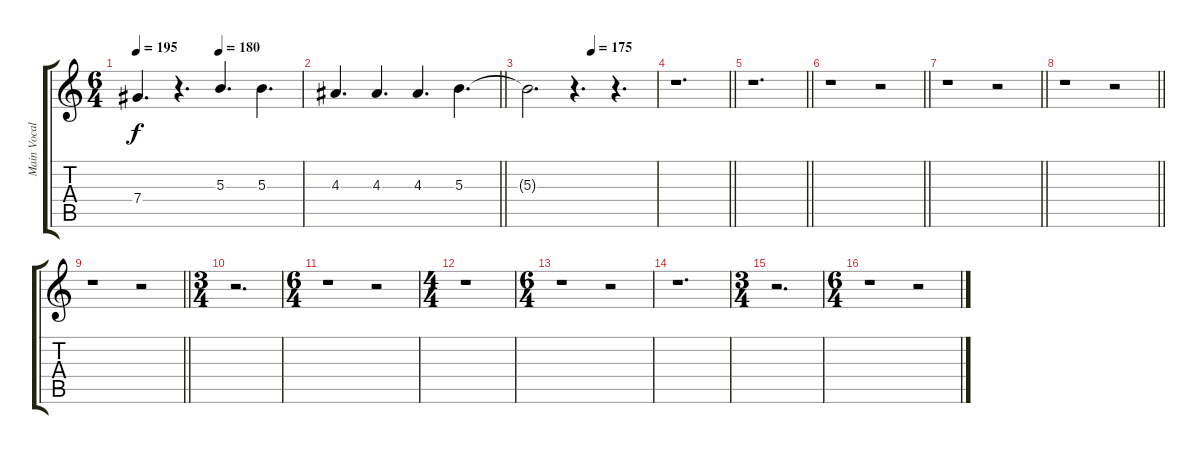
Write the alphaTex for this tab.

\track ("Main Vocals" "Main Vocal") {instrument electricguitarjazz bank 255}
\staff {score tabs}
\tuning (Eb4 Bb3 Gb3 Db3 Ab2 Db2) {hide}
\ts (6 4)
\tempo 195
\tempo (180 0.5)
\clef g2
\ks c
7.4{t}.4{d dy f beam merge} r.4{d} 5.3.4{d} 5.3.4{d} |
\barLineRight lightlight
4.3.4{d} 4.3.4{d} 4.3.4{d} 5.3.4{d} |
\tempo (175 0.5)
5.3{t}.2{d beam merge} r.4{d} r.4{d} |
\barLineRight lightlight
r.1{d} |
\barLineRight lightlight
r.1{d} |
\barLineRight lightlight
r.1{beam merge} r.2 |
\barLineRight lightlight
r.1 r.2 |
\barLineRight lightlight
r.1 r.2 |
\barLineRight lightlight
r.1 r.2 |
\ts (3 4)
r.2{d} |
\ts (6 4)
r.1 r.2 |
\ts (4 4)
r.1 |
\ts (6 4)
r.1 r.2 |
r.1{d} |
\ts (3 4)
r.2{d} |
\ts (6 4)
r.1 r.2
